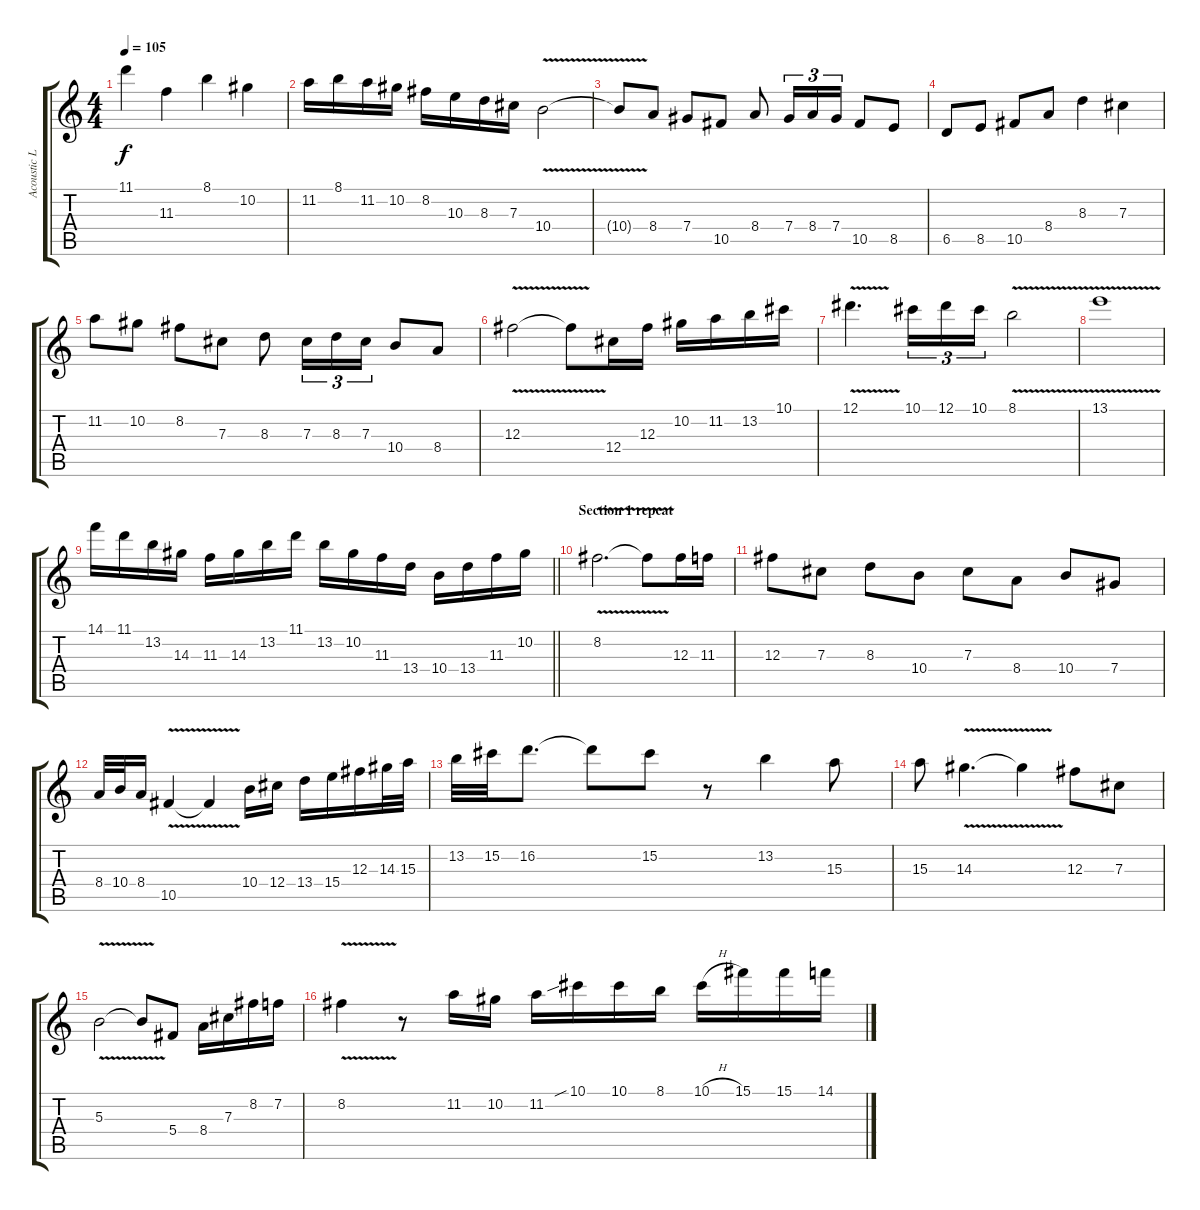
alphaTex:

\track ("Acoustic Lead" "Acoustic L") {instrument acousticguitarnylon}
\staff {score tabs}
\tuning (Eb4 Bb3 Gb3 Db3 Ab2 Eb2) {hide}
\ts (4 4)
\tempo 105
\clef g2
\ks c
11.1.4{dy f} 11.3.4 8.1.4 10.2.4 |
11.2.16 8.1.16 11.2.16 10.2.16 8.2.16 10.3.16 8.3.16 7.3.16 10.4{v}.2 |
10.4{t}.8 8.4.8 7.4.8 10.5.8 8.4.8 7.4.16{tu (3 2)} 8.4.16{tu (3 2)} 7.4.16{tu (3 2)} 10.5.8 8.5.8 |
6.5.8 8.5.8 10.5.8 8.4.8 8.3.4 7.3.4 |
11.2.8 10.2.8 8.2.8 7.3.8 8.3.8 7.3.16{tu (3 2)} 8.3.16{tu (3 2)} 7.3.16{tu (3 2)} 10.4.8 8.4.8 |
12.3{v}.2 12.3{t}.8 12.4.16 12.3.16 10.2.16 11.2.16 13.2.16 10.1.16 |
12.1{v}.4{d} 10.1.16{tu (3 2)} 12.1.16{tu (3 2)} 10.1.16{tu (3 2)} 8.1{v}.2 |
13.1{v}.1 |
\barLineRight lightlight
14.1.16 11.1.16 13.2.16 14.3.16 11.3.16 14.3.16 13.2.16 11.1.16 13.2.16 10.2.16 11.3.16 13.4.16 10.4.16 13.4.16 11.3.16 10.2.16 |
\section ("" "Section 1 repeat")
8.2{v}.2{d} 8.2{t}.8 12.3.16 11.3.16 |
12.3.8 7.3.8 8.3.8 10.4.8 7.3.8 8.4.8 10.4.8 7.4.8 |
8.4.32 10.4.32 8.4.16 10.5{v}.4 10.5{t}.4 10.4.16 12.4.16 13.4.16 15.4.16 12.3.16 14.3.32 15.3.32 |
13.2.32 15.2.32 16.2.8{d} 16.2{t}.8 15.2.8 r.8 13.2.4 15.3.8 |
15.3.8 14.3{v}.4{d} 14.3{t}.4 12.3.8 7.3.8 |
5.3{v}.2 5.3{t}.8 5.4.8 8.4.16 7.3.16 8.2.16 7.2.16 |
8.2{v}.4 r.8 11.2.16 10.2.16 11.2.16 10.1{sib}.16 10.1.16 8.1.16 10.1{h}.16 15.1.16 15.1.16 14.1.16
